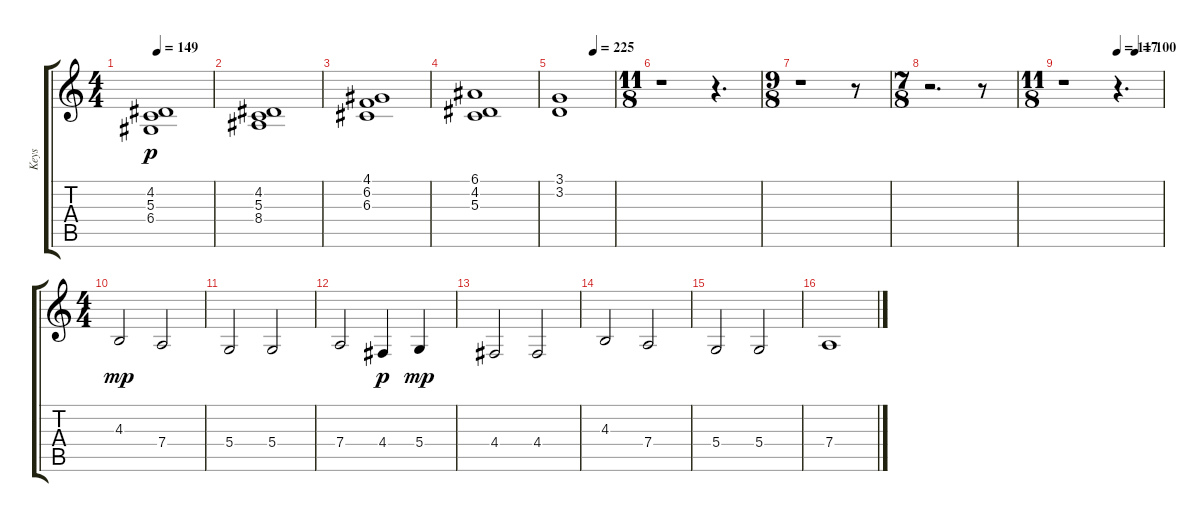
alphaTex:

\track ("Keys" "Keys") {instrument synthstrings1}
\staff {score tabs}
\tuning (E4 B3 G3 D3 A2 E2) {hide}
\ts (4 4)
\tempo 149
\clef g2
\ks c
(4.2 5.3 6.4).1{dy p} |
(4.2 5.3 8.4).1 |
(4.1 6.2 6.3).1 |
(6.1 4.2 5.3).1 |
\tempo (225 0.625)
(3.1 3.2).1 |
\ts (11 8)
r.1 r.4{d} |
\ts (9 8)
r.1 r.8 |
\ts (7 8)
r.2{d} r.8 |
\ts (11 8)
\tempo (117 0.5454545454545454)
\tempo (100 0.7272727272727273)
r.1 r.4{d} |
\ts (4 4)
4.3.2{dy mp} 7.4.2 |
5.4.2 5.4.2 |
7.4.2 4.4.4{dy p} 5.4.4{dy mp} |
4.4.2 4.4.2 |
4.3.2 7.4.2 |
5.4.2 5.4.2 |
7.4.1
